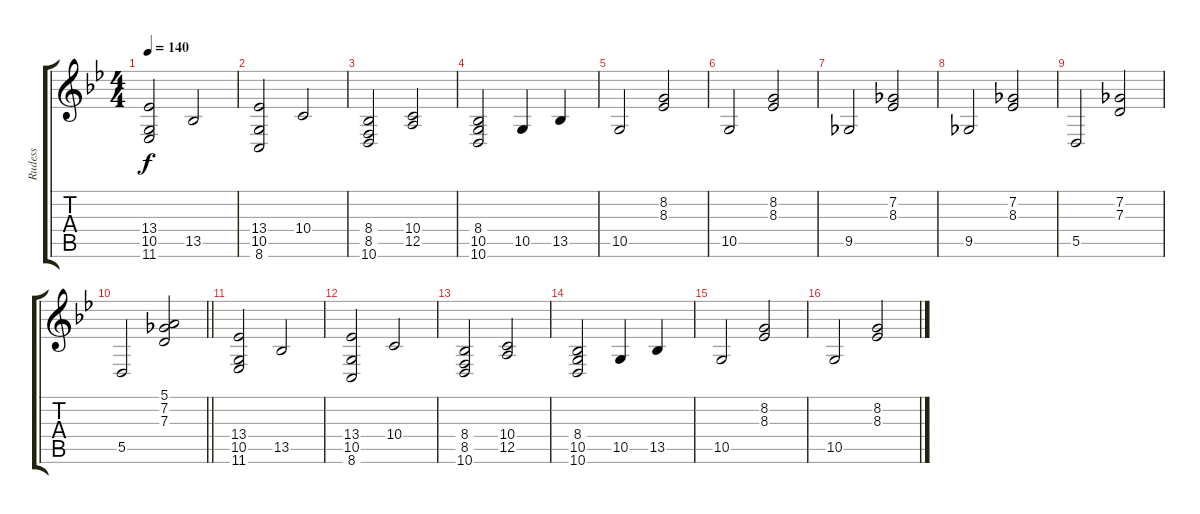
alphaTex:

\track ("Rudess" "Rudess") {instrument brightacousticpiano}
\staff {score tabs}
\tuning (E4 B3 G3 D3 A2 E2) {hide}
\ts (4 4)
\tempo 140
\clef g2
\ks bb
(13.4 10.5 11.6).2{dy f} 13.5.2 |
(13.4 10.5 8.6).2 10.4.2 |
(8.4 8.5 10.6).2 (10.4 12.5).2 |
(8.4 10.5 10.6).2 10.5.4 13.5.4 |
10.5.2 (8.2 8.3).2 |
10.5.2 (8.2 8.3).2 |
9.5.2 (7.2 8.3).2 |
9.5.2 (7.2 8.3).2 |
5.5.2 (7.2 7.3).2 |
\barLineRight lightlight
5.5.2 (5.1 7.2 7.3).2 |
(13.4 10.5 11.6).2 13.5.2 |
(13.4 10.5 8.6).2 10.4.2 |
(8.4 8.5 10.6).2 (10.4 12.5).2 |
(8.4 10.5 10.6).2 10.5.4 13.5.4 |
10.5.2 (8.2 8.3).2 |
10.5.2 (8.2 8.3).2
